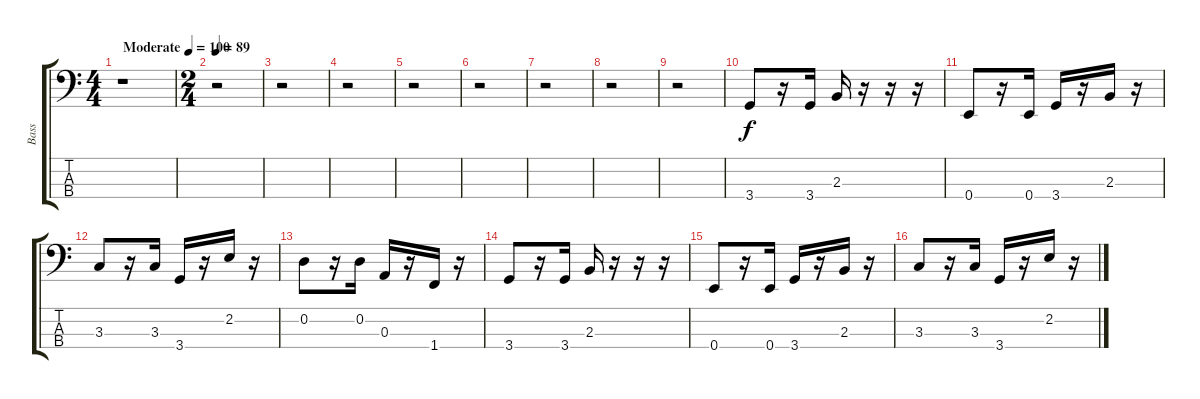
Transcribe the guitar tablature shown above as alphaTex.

\track ("Bass" "Bass") {instrument electricbasspick}
\staff {score tabs}
\tuning (G2 D2 A1 E1) {hide}
\ts (4 4)
\tempo (100 "Moderate")
\clef f4
\ks c
r.1{dy f instrument electricbasspick} |
\ts (2 4)
\tempo 89
r.2 |
r.2 |
r.2 |
r.2 |
r.2 |
r.2 |
r.2 |
r.2 |
3.4.8 r.16 3.4.16 2.3.16 r.16 r.16 r.16 |
0.4.8 r.16 0.4.16 3.4.16 r.16 2.3.16 r.16 |
3.3.8 r.16 3.3.16 3.4.16 r.16 2.2.16 r.16 |
0.2.8 r.16 0.2.16 0.3.16 r.16 1.4.16 r.16 |
3.4.8 r.16 3.4.16 2.3.16 r.16 r.16 r.16 |
0.4.8 r.16 0.4.16 3.4.16 r.16 2.3.16 r.16 |
3.3.8 r.16 3.3.16 3.4.16 r.16 2.2.16 r.16
